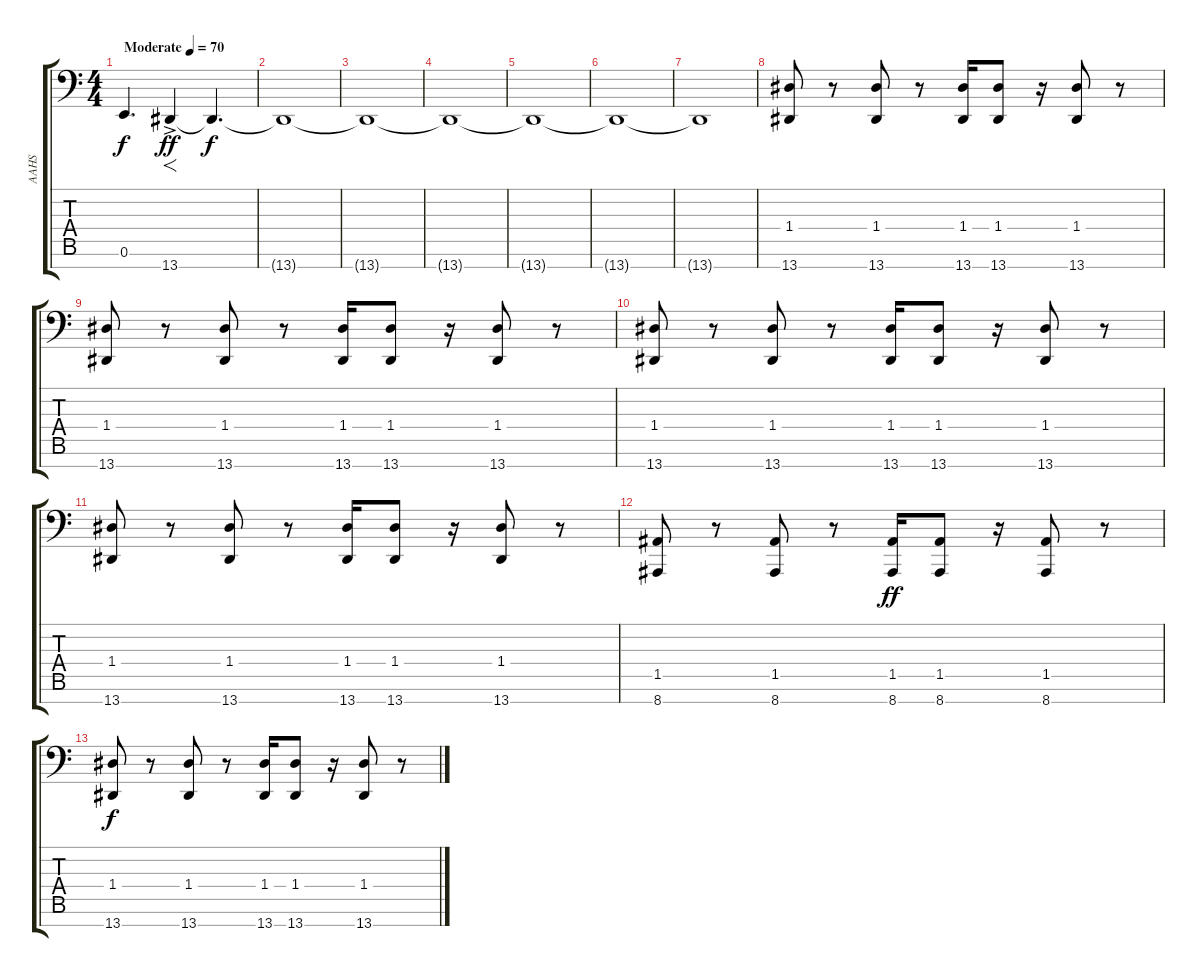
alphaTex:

\track ("AAHS" "AAHS") {instrument choiraahs}
\staff {score tabs}
\tuning (E4 B3 G3 D3 A2 E2 D1) {hide}
\ts (4 4)
\tempo (70 "Moderate")
\clef f4
\ks c
0.6.4{d dy f instrument choiraahs} 13.7{ac}.4{f dy ff} 13.7{t}.4{d dy f} |
13.7{t}.1 |
13.7{t}.1 |
13.7{t}.1 |
13.7{t}.1 |
13.7{t}.1 |
13.7{t}.1 |
(1.4 13.7).8 r.8 (1.4 13.7).8 r.8 (1.4 13.7).16 (1.4 13.7).8 r.16 (1.4 13.7).8 r.8 |
(1.4 13.7).8 r.8 (1.4 13.7).8 r.8 (1.4 13.7).16 (1.4 13.7).8 r.16 (1.4 13.7).8 r.8 |
(1.4 13.7).8 r.8 (1.4 13.7).8 r.8 (1.4 13.7).16 (1.4 13.7).8 r.16 (1.4 13.7).8 r.8 |
(1.4 13.7).8 r.8 (1.4 13.7).8 r.8 (1.4 13.7).16 (1.4 13.7).8 r.16 (1.4 13.7).8 r.8 |
(1.5 8.7).8 r.8 (1.5 8.7).8 r.8 (1.5 8.7).16{dy ff} (1.5 8.7).8 r.16 (1.5 8.7).8 r.8 |
(1.4 13.7).8{dy f} r.8 (1.4 13.7).8 r.8 (1.4 13.7).16 (1.4 13.7).8 r.16 (1.4 13.7).8 r.8
